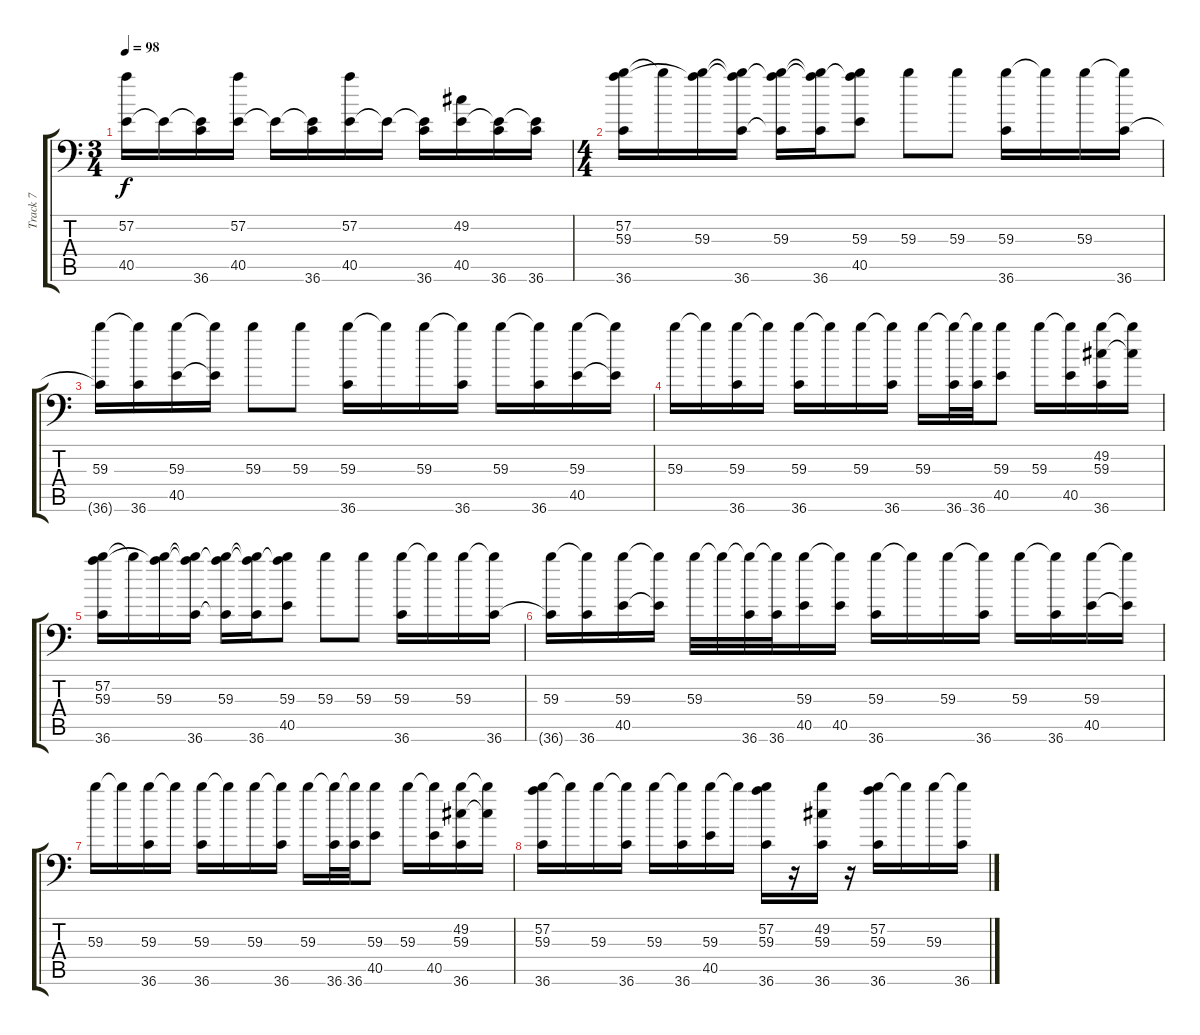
\track ("Track 7" "Track 7") {instrument acousticgrandpiano}
\staff {score tabs}
\tuning (C-1 C-1 C-1 C-1 C-1 C-1) {hide}
\ts (3 4)
\tempo 98
\clef f4
\ks c
(57.2 40.5).16{dy f} 40.5{t}.16 (40.5{t} 36.6).16 (57.2 40.5).16 40.5{t}.16 (40.5{t} 36.6).16 (57.2 40.5).16 40.5{t}.16 (40.5{t} 36.6).16 (49.2 40.5).16 (40.5{t} 36.6).16 (40.5{t} 36.6).16 |
\ts (4 4)
(57.2 59.3 36.6).16 59.3{t}.16 (57.2{t} 59.3).16 (57.2{t} 59.3{t} 36.6).16 (57.2{t} 59.3 36.6{t}).16 (57.2{t} 59.3{t} 36.6).16 (57.2{t} 59.3 40.5).8 59.3.8 59.3.8 (59.3 36.6).16 59.3{t}.16 59.3.16 (59.3{t} 36.6).16 |
(59.3 36.6{t}).16 (59.3{t} 36.6).16 (59.3 40.5).16 (59.3{t} 40.5{t}).16 59.3.8 59.3.8 (59.3 36.6).16 59.3{t}.16 59.3.16 (59.3{t} 36.6).16 59.3.16 (59.3{t} 36.6).16 (59.3 40.5).16 (59.3{t} 40.5{t}).16 |
59.3.16 59.3{t}.16 (59.3 36.6).16 59.3{t}.16 (59.3 36.6).16 59.3{t}.16 59.3.16 (59.3{t} 36.6).16 59.3.16 (59.3{t} 36.6).32 (59.3{t} 36.6).32 (59.3 40.5).8 59.3.16 (59.3{t} 40.5).16 (49.2 59.3 36.6).16 (49.2{t} 59.3{t}).16 |
(57.2 59.3 36.6).16 59.3{t}.16 (57.2{t} 59.3).16 (57.2{t} 59.3{t} 36.6).16 (57.2{t} 59.3 36.6{t}).16 (57.2{t} 59.3{t} 36.6).16 (57.2{t} 59.3 40.5).8 59.3.8 59.3.8 (59.3 36.6).16 59.3{t}.16 59.3.16 (59.3{t} 36.6).16 |
(59.3 36.6{t}).16 (59.3{t} 36.6).16 (59.3 40.5).16 (59.3{t} 40.5{t}).16 59.3.32 59.3{t}.32 (59.3{t} 36.6).32 (59.3{t} 36.6).32 (59.3 40.5).16 (59.3{t} 40.5).16 (59.3 36.6).16 59.3{t}.16 59.3.16 (59.3{t} 36.6).16 59.3.16 (59.3{t} 36.6).16 (59.3 40.5).16 (59.3{t} 40.5{t}).16 |
59.3.16 59.3{t}.16 (59.3 36.6).16 59.3{t}.16 (59.3 36.6).16 59.3{t}.16 59.3.16 (59.3{t} 36.6).16 59.3.16 (59.3{t} 36.6).32 (59.3{t} 36.6).32 (59.3 40.5).8 59.3.16 (59.3{t} 40.5).16 (49.2 59.3 36.6).16 (49.2{t} 59.3{t}).16 |
(57.2 59.3 36.6).16 59.3{t}.16 59.3.16 (59.3{t} 36.6).16 59.3.16 (59.3{t} 36.6).16 (59.3 40.5).16 59.3{t}.16 (57.2 59.3 36.6).16 r.16 (49.2 59.3 36.6).16 r.16 (57.2 59.3 36.6).16 59.3{t}.16 59.3.16 (59.3{t} 36.6).16
